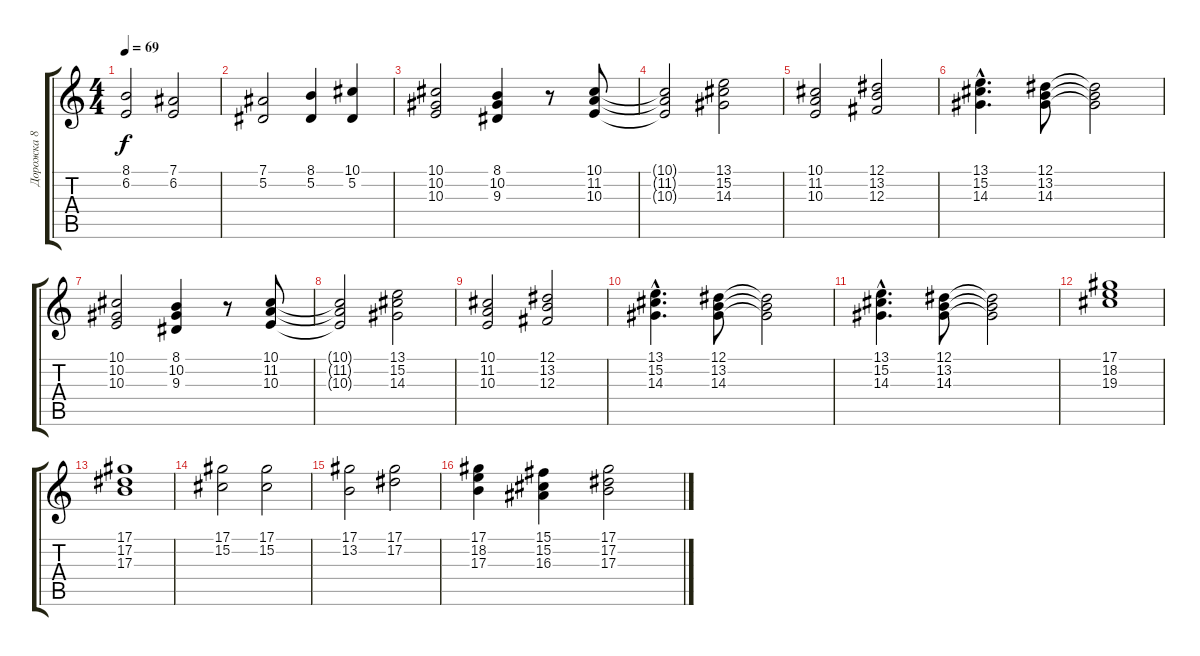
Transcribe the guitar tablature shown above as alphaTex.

\track ("Дорожка 8" "Дорожка 8") {instrument stringensemble1}
\staff {score tabs}
\tuning (Eb4 Bb3 Gb3 Db3 Ab2 Eb2) {hide}
\ts (4 4)
\tempo 69
\clef g2
\ks c
(8.1 6.2).2{dy f} (7.1 6.2).2 |
(7.1 5.2).2 (8.1 5.2).4 (10.1 5.2).4 |
(10.1 10.2 10.3).2 (8.1 10.2 9.3).4 r.8 (10.1 11.2 10.3).8 |
(10.1{t} 11.2{t} 10.3{t}).2 (13.1 15.2 14.3).2 |
(10.1 11.2 10.3).2 (12.1 13.2 12.3).2 |
(13.1{hac} 15.2{hac} 14.3{hac}).4{d} (12.1 13.2 14.3).8 (12.1{t} 13.2{t} 14.3{t}).2 |
(10.1 10.2 10.3).2 (8.1 10.2 9.3).4 r.8 (10.1 11.2 10.3).8 |
(10.1{t} 11.2{t} 10.3{t}).2 (13.1 15.2 14.3).2 |
(10.1 11.2 10.3).2 (12.1 13.2 12.3).2 |
(13.1{hac} 15.2{hac} 14.3{hac}).4{d} (12.1 13.2 14.3).8 (12.1{t} 13.2{t} 14.3{t}).2 |
(13.1{hac} 15.2{hac} 14.3{hac}).4{d} (12.1 13.2 14.3).8 (12.1{t} 13.2{t} 14.3{t}).2 |
(17.1 18.2 19.3).1 |
(17.1 17.2 17.3).1 |
(17.1 15.2).2 (17.1 15.2).2 |
(17.1 13.2).2 (17.1 17.2).2 |
(17.1 18.2 17.3).4 (15.1 15.2 16.3).4 (17.1 17.2 17.3).2
